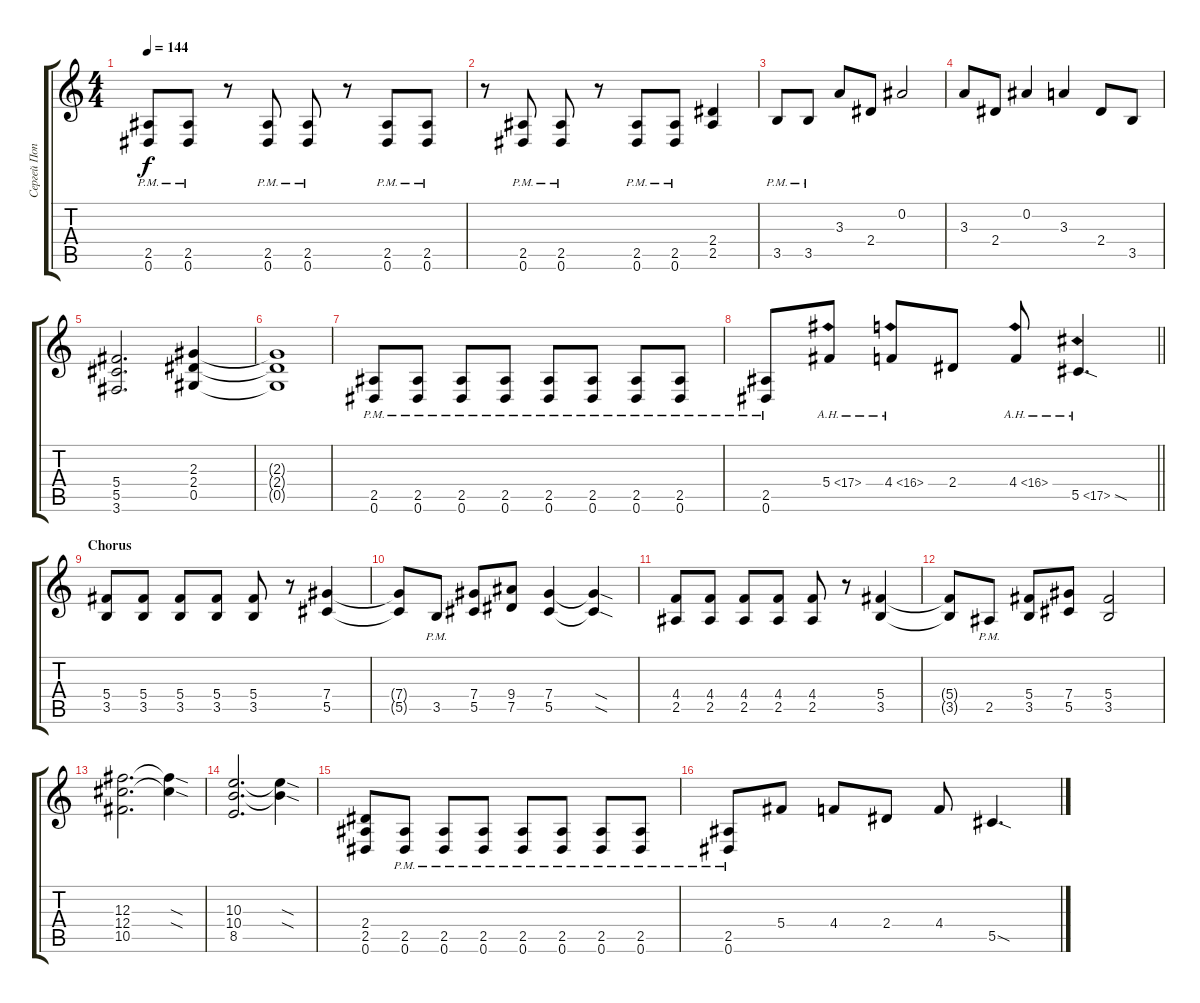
\track ("Сергей Попов" "Сергей Поп") {instrument electricguitarclean}
\staff {score tabs}
\tuning (Eb4 Bb3 Gb3 Db3 Ab2 Eb2) {hide}
\ts (4 4)
\tempo 144
\clef g2
\ks c
(2.5{pm} 0.6{pm}).8{dy f} (2.5{pm} 0.6{pm}).8 r.8 (2.5{pm} 0.6{pm}).8 (2.5{pm} 0.6{pm}).8 r.8 (2.5{pm} 0.6{pm}).8 (2.5{pm} 0.6{pm}).8 |
r.8 (2.5{pm} 0.6{pm}).8 (2.5{pm} 0.6{pm}).8 r.8 (2.5{pm} 0.6{pm}).8 (2.5{pm} 0.6{pm}).8 (2.4 2.5).4 |
3.5{pm}.8 3.5{pm}.8 3.3.8 2.4.8 0.2.2 |
3.3.8 2.4.8 0.2.4 3.3.4 2.4.8 3.5.8 |
(5.4 5.5 3.6).2{d} (2.3 2.4 0.5).4 |
(2.3{t} 2.4{t} 0.5{t}).1 |
(2.5{pm} 0.6{pm}).8 (2.5{pm} 0.6{pm}).8 (2.5{pm} 0.6{pm}).8 (2.5{pm} 0.6{pm}).8 (2.5{pm} 0.6{pm}).8 (2.5{pm} 0.6{pm}).8 (2.5{pm} 0.6{pm}).8 (2.5{pm} 0.6{pm}).8 |
\barLineRight lightlight
(2.5{pm} 0.6{pm}).8 5.4{ah 12}.8 4.4{ah 12}.8 2.4.8 4.4{ah 12}.8 5.5{ah 12 sod}.4{d} |
\section ("" "Chorus")
(5.4 3.5).8 (5.4 3.5).8 (5.4 3.5).8 (5.4 3.5).8 (5.4 3.5).8 r.8 (7.4 5.5).4 |
(7.4{t} 5.5{t}).8 3.5{pm}.8 (7.4 5.5).8 (9.4 7.5).8 (7.4 5.5).4 (7.4{sod t} 5.5{sod t}).4 |
(4.4 2.5).8 (4.4 2.5).8 (4.4 2.5).8 (4.4 2.5).8 (4.4 2.5).8 r.8 (5.4 3.5).4 |
(5.4{t} 3.5{t}).8 2.5{pm}.8 (5.4 3.5).8 (7.4 5.5).8 (5.4 3.5).2 |
(12.3 12.4 10.5).2{d} (12.3{sod t} 12.4{sod t}).4 |
(10.3 10.4 8.5).2{d} (10.3{sod t} 10.4{sod t}).4 |
(2.4 2.5 0.6).8 (2.5{pm} 0.6{pm}).8 (2.5{pm} 0.6{pm}).8 (2.5{pm} 0.6{pm}).8 (2.5{pm} 0.6{pm}).8 (2.5{pm} 0.6{pm}).8 (2.5{pm} 0.6{pm}).8 (2.5{pm} 0.6{pm}).8 |
(2.5{pm} 0.6{pm}).8 5.4.8 4.4.8 2.4.8 4.4.8 5.5{sod}.4{d}
